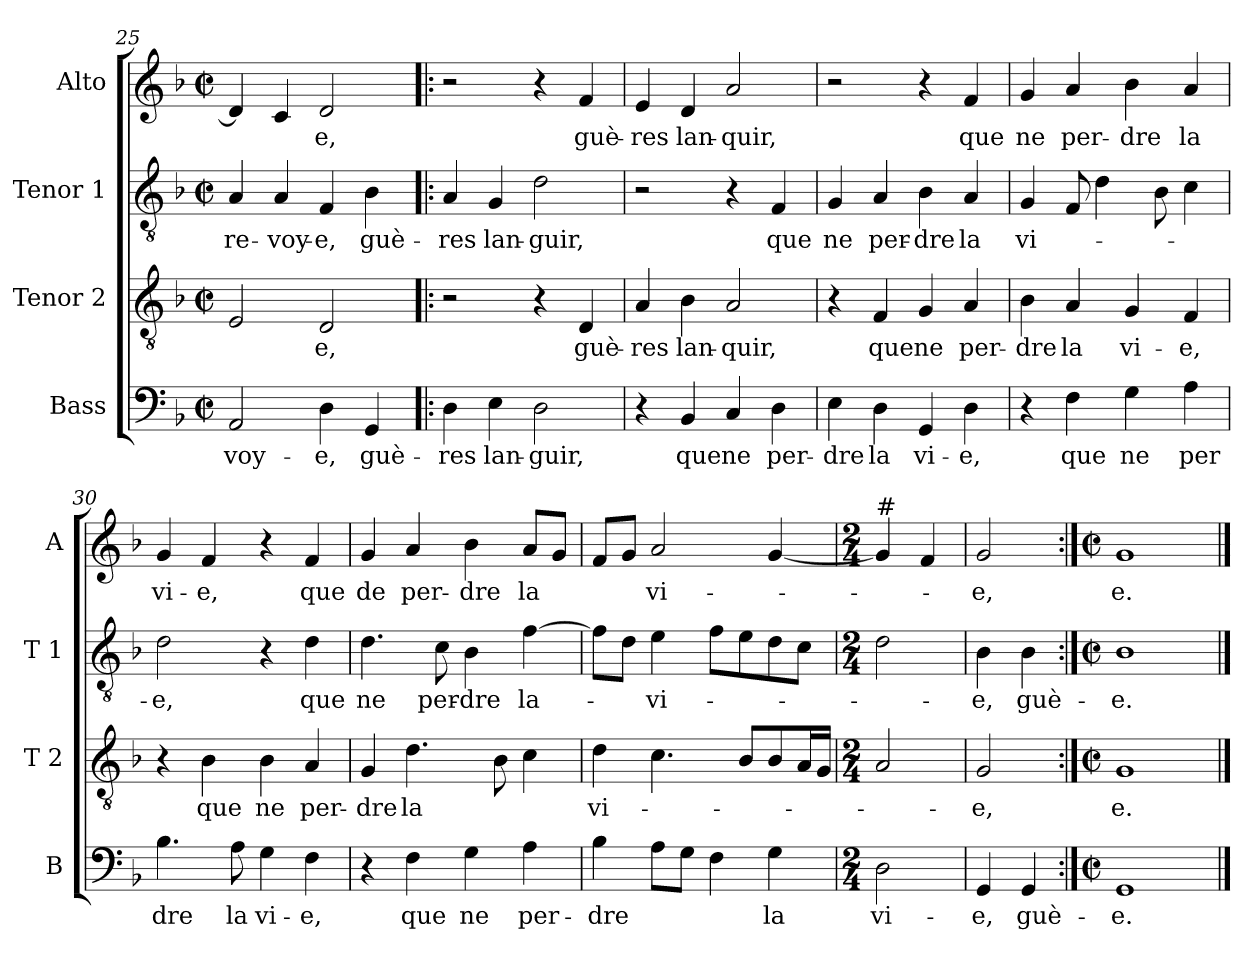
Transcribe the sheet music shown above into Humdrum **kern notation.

**kern	**text	**kern	**text	**kern	**text	**kern	**text
*part4	*part4	*part3	*part3	*part2	*part2	*part1	*part1
*staff4	*staff4	*staff3	*staff3	*staff2	*staff2	*staff1	*staff1
*I"Bass	*	*I"Tenor 2	*	*I"Tenor 1	*	*I"Alto	*
*I'B	*	*I'T 2	*	*I'T 1	*	*I'A	*
*clefF4	*	*clefGv2	*	*clefGv2	*	*clefG2	*
*k[b-]	*	*k[b-]	*	*k[b-]	*	*k[b-]	*
*F:	*	*F:	*	*F:	*	*F:	*
*M2/2	*	*M2/2	*	*M2/2	*	*M2/2	*
*met(c|)	*	*met(c|)	*	*met(c|)	*	*met(c|)	*
=25	=25	=25	=25	=25	=25	=25	=25
!	!LO:LY:b	!	!	!	!LO:LY:b	!	!
2AA/	-voy-	2E/	.	4A/	re-	4d/]	.
!	!	!	!	!	!LO:LY:b	!	!
.	.	.	.	4A/	-voy-	4c/	.
!	!LO:LY:b	!	!LO:LY:b	!	!LO:LY:b	!	!LO:LY:b
4D\	-e,	2D/	-e,	4F/	-e,	2d/	-e,
!	!LO:LY:b	!	!	!	!LO:LY:b	!	!
4GG/	guè-	.	.	4B-\	guè-	.	.
!!LO:PB:g=z
=26!|:	=26!|:	=26!|:	=26!|:	=26!|:	=26!|:	=26!|:	=26!|:
!	!LO:LY:b	!	!	!	!LO:LY:b	!	!
4D\	-res	2r	.	4A/	-res	2r	.
!	!LO:LY:b	!	!	!	!LO:LY:b	!	!
4E\	lan-	.	.	4G/	lan-	.	.
!	!LO:LY:b	!	!	!	!LO:LY:b	!	!
2D\	-guir,	4r	.	2d\	-guir,	4r	.
!	!	!	!LO:LY:b	!	!	!	!LO:LY:b
.	.	4D/	guè-	.	.	4f/	guè-
=27	=27	=27	=27	=27	=27	=27	=27
!	!	!	!LO:LY:b	!	!	!	!LO:LY:b
4r	.	4A/	-res	2r	.	4e/	-res
!	!LO:LY:b	!	!LO:LY:b	!	!	!	!LO:LY:b
4BB-/	que	4B-\	lan-	.	.	4d/	lan-
!	!LO:LY:b	!	!LO:LY:b	!	!	!	!LO:LY:b
4C/	ne	2A/	-quir,	4r	.	2a/	-quir,
!	!LO:LY:b	!	!	!	!LO:LY:b	!	!
4D\	per-	.	.	4F/	que	.	.
=28	=28	=28	=28	=28	=28	=28	=28
!	!LO:LY:b	!	!	!	!LO:LY:b	!	!
4E\	-dre	4r	.	4G/	ne	2r	.
!	!LO:LY:b	!	!LO:LY:b	!	!LO:LY:b	!	!
4D\	la	4F/	que	4A/	per-	.	.
!	!LO:LY:b	!	!LO:LY:b	!	!LO:LY:b	!	!
4GG/	vi-	4G/	ne	4B-\	-dre	4r	.
!	!LO:LY:b	!	!LO:LY:b	!	!LO:LY:b	!	!LO:LY:b
4D\	-e,	4A/	per-	4A/	la	4f/	que
=29	=29	=29	=29	=29	=29	=29	=29
!	!	!	!LO:LY:b	!	!LO:LY:b	!	!LO:LY:b
4r	.	4B-\	-dre	4G/	vi-	4g/	ne
!	!LO:LY:b	!	!LO:LY:b	!	!	!	!LO:LY:b
4F\	que	4A/	la	8F/	.	4a/	per-
.	.	.	.	4d\	.	.	.
!	!LO:LY:b	!	!LO:LY:b	!	!	!	!LO:LY:b
4G\	ne	4G/	vi-	.	.	4b-\	-dre
.	.	.	.	8B-\	.	.	.
!	!LO:LY:b	!	!LO:LY:b	!	!	!	!LO:LY:b
4A\	per	4F/	-e,	4c\	.	4a/	la
=30	=30	=30	=30	=30	=30	=30	=30
!	!LO:LY:b	!	!	!	!LO:LY:b	!	!LO:LY:b
4.B-\	dre	4r	.	2d\	-e,	4g/	vi-
!	!	!	!LO:LY:b	!	!	!	!LO:LY:b
.	.	4B-\	que	.	.	4f/	-e,
!	!LO:LY:b	!	!	!	!	!	!
8A\	la	.	.	.	.	.	.
!	!LO:LY:b	!	!LO:LY:b	!	!	!	!
4G\	vi-	4B-\	ne	4r	.	4r	.
!	!LO:LY:b	!	!LO:LY:b	!	!LO:LY:b	!	!LO:LY:b
4F\	-e,	4A/	per-	4d\	que	4f/	que
!!LO:LB:g=z
=31	=31	=31	=31	=31	=31	=31	=31
!	!	!	!LO:LY:b	!	!LO:LY:b	!	!LO:LY:b
4r	.	4G/	-dre	4.d\	ne	4g/	de
!	!LO:LY:b	!	!LO:LY:b	!	!	!	!LO:LY:b
4F\	que	4.d\	la	.	.	4a/	per-
!	!	!	!	!	!LO:LY:b	!	!
.	.	.	.	8c\	per-	.	.
!	!LO:LY:b	!	!	!	!LO:LY:b	!	!LO:LY:b
4G\	ne	.	.	4B-\	-dre	4b-\	-dre
.	.	8B-\	.	.	.	.	.
!	!LO:LY:b	!	!	!	!LO:LY:b	!	!LO:LY:b
4A\	per-	4c\	.	[4f\	la-	8a/L	la
.	.	.	.	.	.	8g/J	.
=32	=32	=32	=32	=32	=32	=32	=32
!	!LO:LY:b	!	!LO:LY:b	!	!	!	!
4B-\	-dre	4d\	vi-	8f\L]	.	8f/L	.
.	.	.	.	8d\J	.	8g/J	.
!	!	!	!	!	!LO:LY:b	!	!LO:LY:b
8A\L	.	4.c\	.	4e\	-vi-	2a/	vi-
8G\J	.	.	.	.	.	.	.
4F\	.	.	.	8f\L	.	.	.
.	.	8B-/L	.	8e\	.	.	.
!	!LO:LY:b	!	!	!	!	!	!
4G\	la	8B-/	.	8d\	.	[4g/	.
.	.	16A/L	.	8c\J	.	.	.
.	.	16G/JJ	.	.	.	.	.
=33	=33	=33	=33	=33	=33	=33	=33
*M2/4	*	*M2/4	*	*M2/4	*	*M2/4	*
!	!	!	!	!	!	!LO:TX:a:t=#	!
!	!LO:LY:b	!	!	!	!	!	!
2D\	vi-	2A/	.	2d\	.	4g/]	.
.	.	.	.	.	.	4f/	.
=34	=34	=34	=34	=34	=34	=34	=34
!	!LO:LY:b	!	!LO:LY:b	!	!LO:LY:b	!	!LO:LY:b
4GG/	-e,	2G/	-e,	4B-\	-e,	2g/	-e,
!	!LO:LY:b	!	!	!	!LO:LY:b	!	!
4GG/	guè-	.	.	4B-\	guè-	.	.
=35:|!	=35:|!	=35:|!	=35:|!	=35:|!	=35:|!	=35:|!	=35:|!
*M2/2	*	*M2/2	*	*M2/2	*	*M2/2	*
*met(c|)	*	*met(c|)	*	*met(c|)	*	*met(c|)	*
!	!LO:LY:b	!	!LO:LY:b	!	!LO:LY:b	!	!LO:LY:b
1GG	-e.	1G	e.	1B-	-e.	1g	e.
==	==	==	==	==	==	==	==
*-	*-	*-	*-	*-	*-	*-	*-
